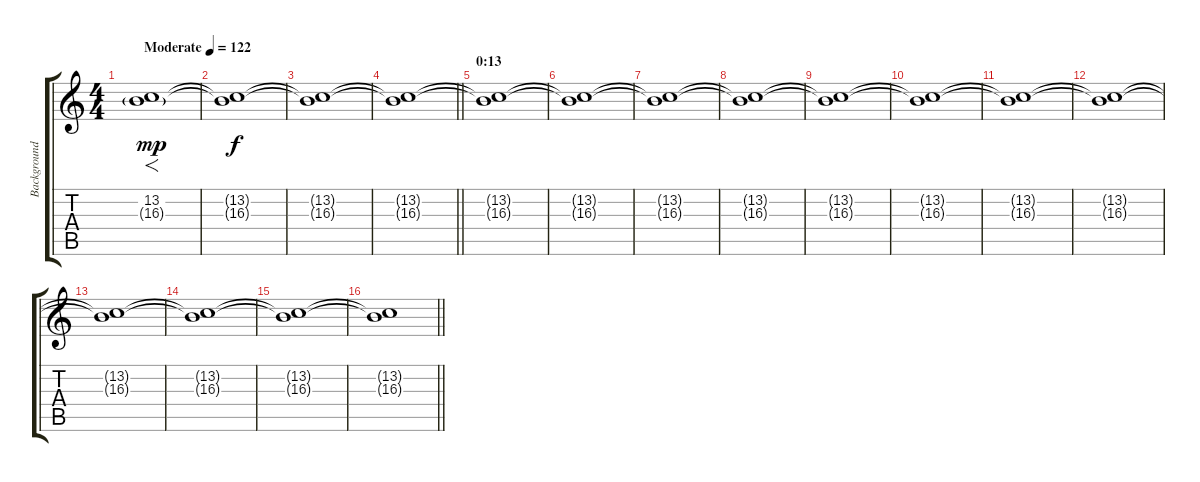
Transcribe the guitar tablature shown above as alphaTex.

\track ("Background 2" "Background") {instrument bassoon}
\staff {score tabs}
\tuning (E4 B3 G3 D3 A2 E2) {hide}
\ts (4 4)
\tempo (122 "Moderate")
\clef g2
\ks c
(13.2 16.3{g}).1{f dy mp instrument bassoon} |
(13.2{t} 16.3{t}).1{dy f} |
(13.2{t} 16.3{t}).1 |
\barLineRight lightlight
(13.2{t} 16.3{t}).1 |
\section ("" "0:13")
(13.2{t} 16.3{t}).1 |
(13.2{t} 16.3{t}).1 |
(13.2{t} 16.3{t}).1 |
(13.2{t} 16.3{t}).1 |
(13.2{t} 16.3{t}).1 |
(13.2{t} 16.3{t}).1 |
(13.2{t} 16.3{t}).1 |
(13.2{t} 16.3{t}).1 |
(13.2{t} 16.3{t}).1 |
(13.2{t} 16.3{t}).1 |
(13.2{t} 16.3{t}).1 |
\barLineRight lightlight
(13.2{t} 16.3{t}).1
